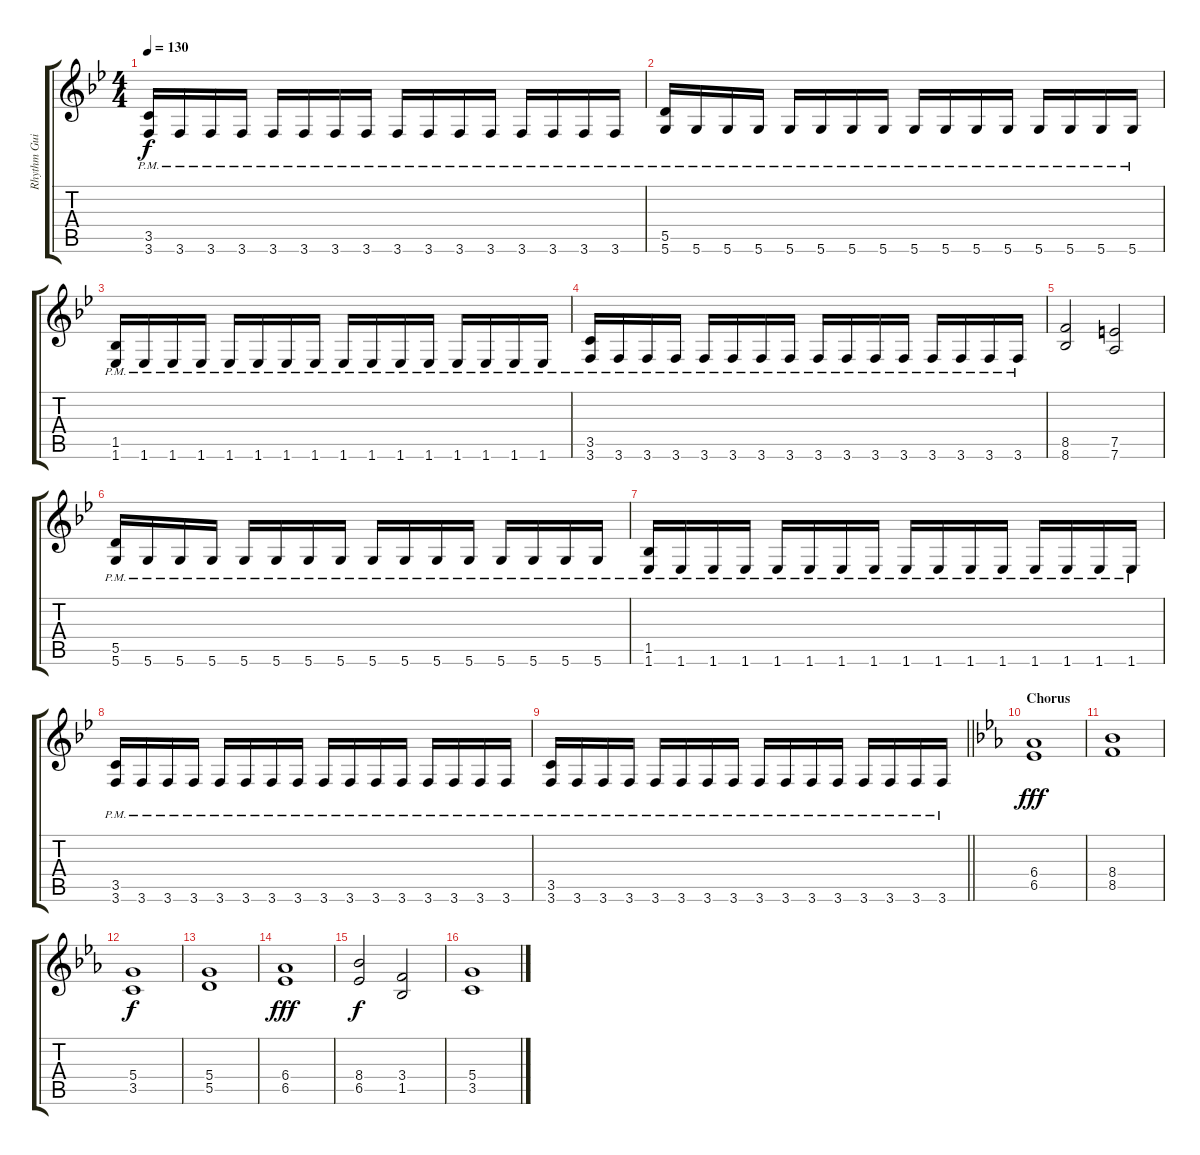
\track ("Rhythm Guitar" "Rhythm Gui") {instrument distortionguitar}
\staff {score tabs}
\tuning (E4 B3 G3 D3 A2 D2) {hide}
\ts (4 4)
\tempo 130
\clef g2
\ks gminor
(3.5{pm} 3.6{pm}).16{dy f} 3.6{pm}.16 3.6{pm}.16 3.6{pm}.16 3.6{pm}.16 3.6{pm}.16 3.6{pm}.16 3.6{pm}.16 3.6{pm}.16 3.6{pm}.16 3.6{pm}.16 3.6{pm}.16 3.6{pm}.16 3.6{pm}.16 3.6{pm}.16 3.6{pm}.16 |
(5.5{pm} 5.6{pm}).16 5.6{pm}.16 5.6{pm}.16 5.6{pm}.16 5.6{pm}.16 5.6{pm}.16 5.6{pm}.16 5.6{pm}.16 5.6{pm}.16 5.6{pm}.16 5.6{pm}.16 5.6{pm}.16 5.6{pm}.16 5.6{pm}.16 5.6{pm}.16 5.6{pm}.16 |
(1.5{pm} 1.6{pm}).16 1.6{pm}.16 1.6{pm}.16 1.6{pm}.16 1.6{pm}.16 1.6{pm}.16 1.6{pm}.16 1.6{pm}.16 1.6{pm}.16 1.6{pm}.16 1.6{pm}.16 1.6{pm}.16 1.6{pm}.16 1.6{pm}.16 1.6{pm}.16 1.6{pm}.16 |
(3.5{pm} 3.6{pm}).16 3.6{pm}.16 3.6{pm}.16 3.6{pm}.16 3.6{pm}.16 3.6{pm}.16 3.6{pm}.16 3.6{pm}.16 3.6{pm}.16 3.6{pm}.16 3.6{pm}.16 3.6{pm}.16 3.6{pm}.16 3.6{pm}.16 3.6{pm}.16 3.6{pm}.16 |
(8.5 8.6).2 (7.5 7.6).2 |
(5.5{pm} 5.6{pm}).16 5.6{pm}.16 5.6{pm}.16 5.6{pm}.16 5.6{pm}.16 5.6{pm}.16 5.6{pm}.16 5.6{pm}.16 5.6{pm}.16 5.6{pm}.16 5.6{pm}.16 5.6{pm}.16 5.6{pm}.16 5.6{pm}.16 5.6{pm}.16 5.6{pm}.16 |
(1.5{pm} 1.6{pm}).16 1.6{pm}.16 1.6{pm}.16 1.6{pm}.16 1.6{pm}.16 1.6{pm}.16 1.6{pm}.16 1.6{pm}.16 1.6{pm}.16 1.6{pm}.16 1.6{pm}.16 1.6{pm}.16 1.6{pm}.16 1.6{pm}.16 1.6{pm}.16 1.6{pm}.16 |
(3.5{pm} 3.6{pm}).16 3.6{pm}.16 3.6{pm}.16 3.6{pm}.16 3.6{pm}.16 3.6{pm}.16 3.6{pm}.16 3.6{pm}.16 3.6{pm}.16 3.6{pm}.16 3.6{pm}.16 3.6{pm}.16 3.6{pm}.16 3.6{pm}.16 3.6{pm}.16 3.6{pm}.16 |
\barLineRight lightlight
(3.5{pm} 3.6{pm}).16 3.6{pm}.16 3.6{pm}.16 3.6{pm}.16 3.6{pm}.16 3.6{pm}.16 3.6{pm}.16 3.6{pm}.16 3.6{pm}.16 3.6{pm}.16 3.6{pm}.16 3.6{pm}.16 3.6{pm}.16 3.6{pm}.16 3.6{pm}.16 3.6{pm}.16 |
\section ("" "Chorus")
\ks cminor
(6.4 6.5).1{dy fff} |
(8.4 8.5).1 |
(5.4 3.5).1{dy f} |
(5.4 5.5).1 |
(6.4 6.5).1{dy fff} |
(8.4 6.5).2{dy f} (3.4 1.5).2 |
(5.4 3.5).1
